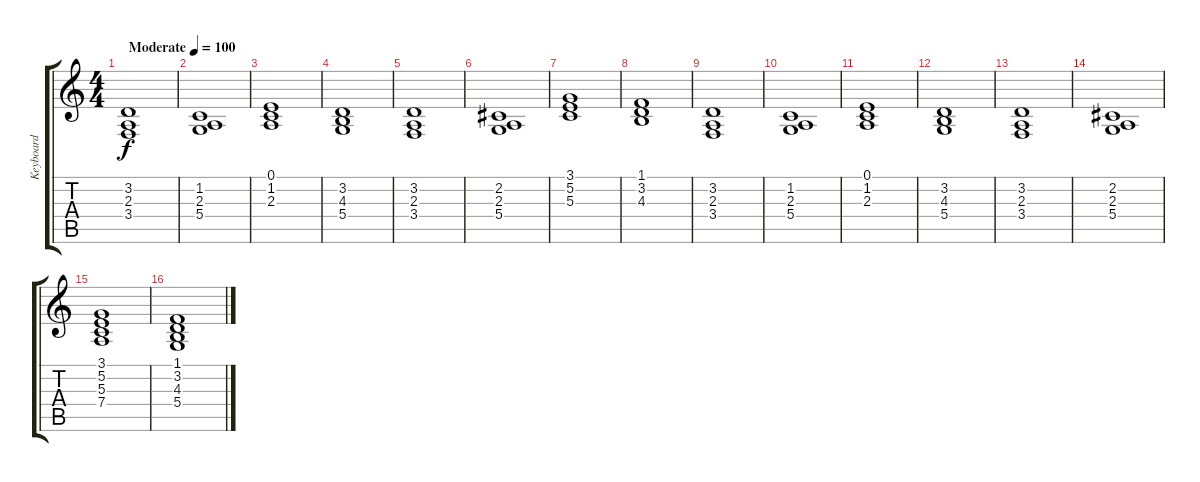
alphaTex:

\track ("Keyboard" "Keyboard") {instrument electricpiano1}
\staff {score tabs}
\tuning (E4 B3 G3 D3 A2 E2) {hide}
\ts (4 4)
\tempo (100 "Moderate")
\clef g2
\ks c
(3.2 2.3 3.4).1{dy f instrument electricpiano1} |
(1.2 2.3 5.4).1 |
(0.1 1.2 2.3).1 |
(3.2 4.3 5.4).1 |
(3.2 2.3 3.4).1 |
(2.2 2.3 5.4).1 |
(3.1 5.2 5.3).1 |
(1.1 3.2 4.3).1 |
(3.2 2.3 3.4).1 |
(1.2 2.3 5.4).1 |
(0.1 1.2 2.3).1 |
(3.2 4.3 5.4).1 |
(3.2 2.3 3.4).1 |
(2.2 2.3 5.4).1 |
(3.1 5.2 5.3 7.4).1 |
(1.1 3.2 4.3 5.4).1
